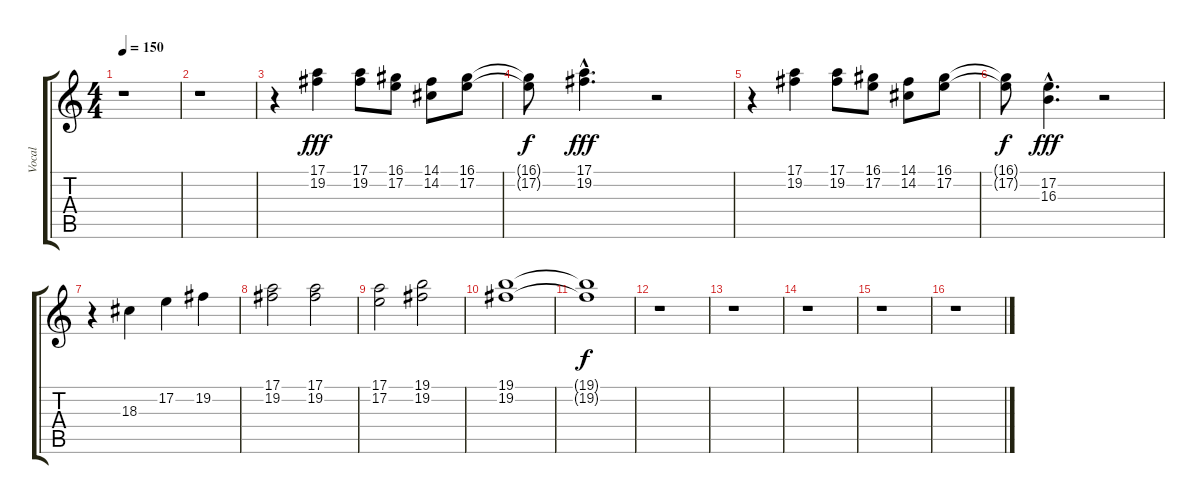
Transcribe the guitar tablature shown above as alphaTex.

\track ("Vocal" "Vocal") {instrument altosax}
\staff {score tabs}
\tuning (E4 B3 G3 D3 A2 E2) {hide}
\ts (4 4)
\tempo 150
\clef g2
\ks c
r.1{dy f} |
r.1 |
r.4 (17.1 19.2).4{dy fff} (17.1 19.2).8 (16.1 17.2).8 (14.1 14.2).8 (16.1 17.2).8 |
(16.1{t} 17.2{t}).8{dy f} (17.1{hac} 19.2{hac}).4{d dy fff} r.2 |
r.4 (17.1 19.2).4 (17.1 19.2).8 (16.1 17.2).8 (14.1 14.2).8 (16.1 17.2).8 |
(16.1{t} 17.2{t}).8{dy f} (17.2{hac} 16.3{hac}).4{d dy fff} r.2 |
r.4 18.3.4 17.2.4 19.2.4 |
(17.1 19.2).2 (17.1 19.2).2 |
(17.1 17.2).2 (19.1 19.2).2 |
(19.1 19.2).1 |
(19.1{t} 19.2{t}).1{dy f} |
r.1 |
r.1 |
r.1 |
r.1 |
r.1
